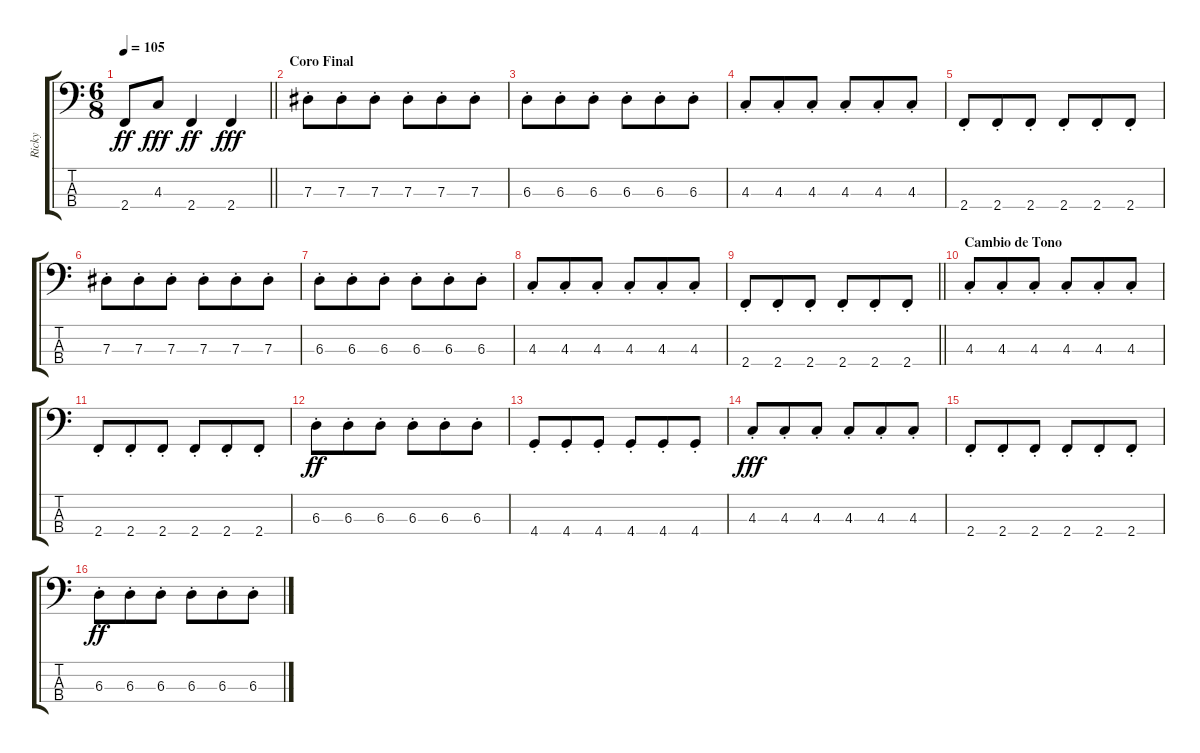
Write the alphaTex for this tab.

\track ("Ricky" "Ricky") {instrument electricbasspick}
\staff {score tabs}
\tuning (Gb2 Db2 Ab1 Eb1) {hide}
\ts (6 8)
\tempo 105
\clef f4
\barLineRight lightlight
\ks c
2.4.8{dy ff} 4.3.8{dy fff} 2.4.4{dy ff} 2.4.4{dy fff} |
\section ("" "Coro Final")
7.3{st}.8 7.3{st}.8 7.3{st}.8 7.3{st}.8 7.3{st}.8 7.3{st}.8 |
6.3{st}.8 6.3{st}.8 6.3{st}.8 6.3{st}.8 6.3{st}.8 6.3{st}.8 |
4.3{st}.8 4.3{st}.8 4.3{st}.8 4.3{st}.8 4.3{st}.8 4.3{st}.8 |
2.4{st}.8 2.4{st}.8 2.4{st}.8 2.4{st}.8 2.4{st}.8 2.4{st}.8 |
7.3{st}.8 7.3{st}.8 7.3{st}.8 7.3{st}.8 7.3{st}.8 7.3{st}.8 |
6.3{st}.8 6.3{st}.8 6.3{st}.8 6.3{st}.8 6.3{st}.8 6.3{st}.8 |
4.3{st}.8 4.3{st}.8 4.3{st}.8 4.3{st}.8 4.3{st}.8 4.3{st}.8 |
\barLineRight lightlight
2.4{st}.8 2.4{st}.8 2.4{st}.8 2.4{st}.8 2.4{st}.8 2.4{st}.8 |
\section ("" "Cambio de Tono")
4.3{st}.8 4.3{st}.8 4.3{st}.8 4.3{st}.8 4.3{st}.8 4.3{st}.8 |
2.4{st}.8 2.4{st}.8 2.4{st}.8 2.4{st}.8 2.4{st}.8 2.4{st}.8 |
6.3{st}.8{dy ff} 6.3{st}.8 6.3{st}.8 6.3{st}.8 6.3{st}.8 6.3{st}.8 |
4.4{st}.8 4.4{st}.8 4.4{st}.8 4.4{st}.8 4.4{st}.8 4.4{st}.8 |
4.3{st}.8{dy fff} 4.3{st}.8 4.3{st}.8 4.3{st}.8 4.3{st}.8 4.3{st}.8 |
2.4{st}.8 2.4{st}.8 2.4{st}.8 2.4{st}.8 2.4{st}.8 2.4{st}.8 |
6.3{st}.8{dy ff} 6.3{st}.8 6.3{st}.8 6.3{st}.8 6.3{st}.8 6.3{st}.8
